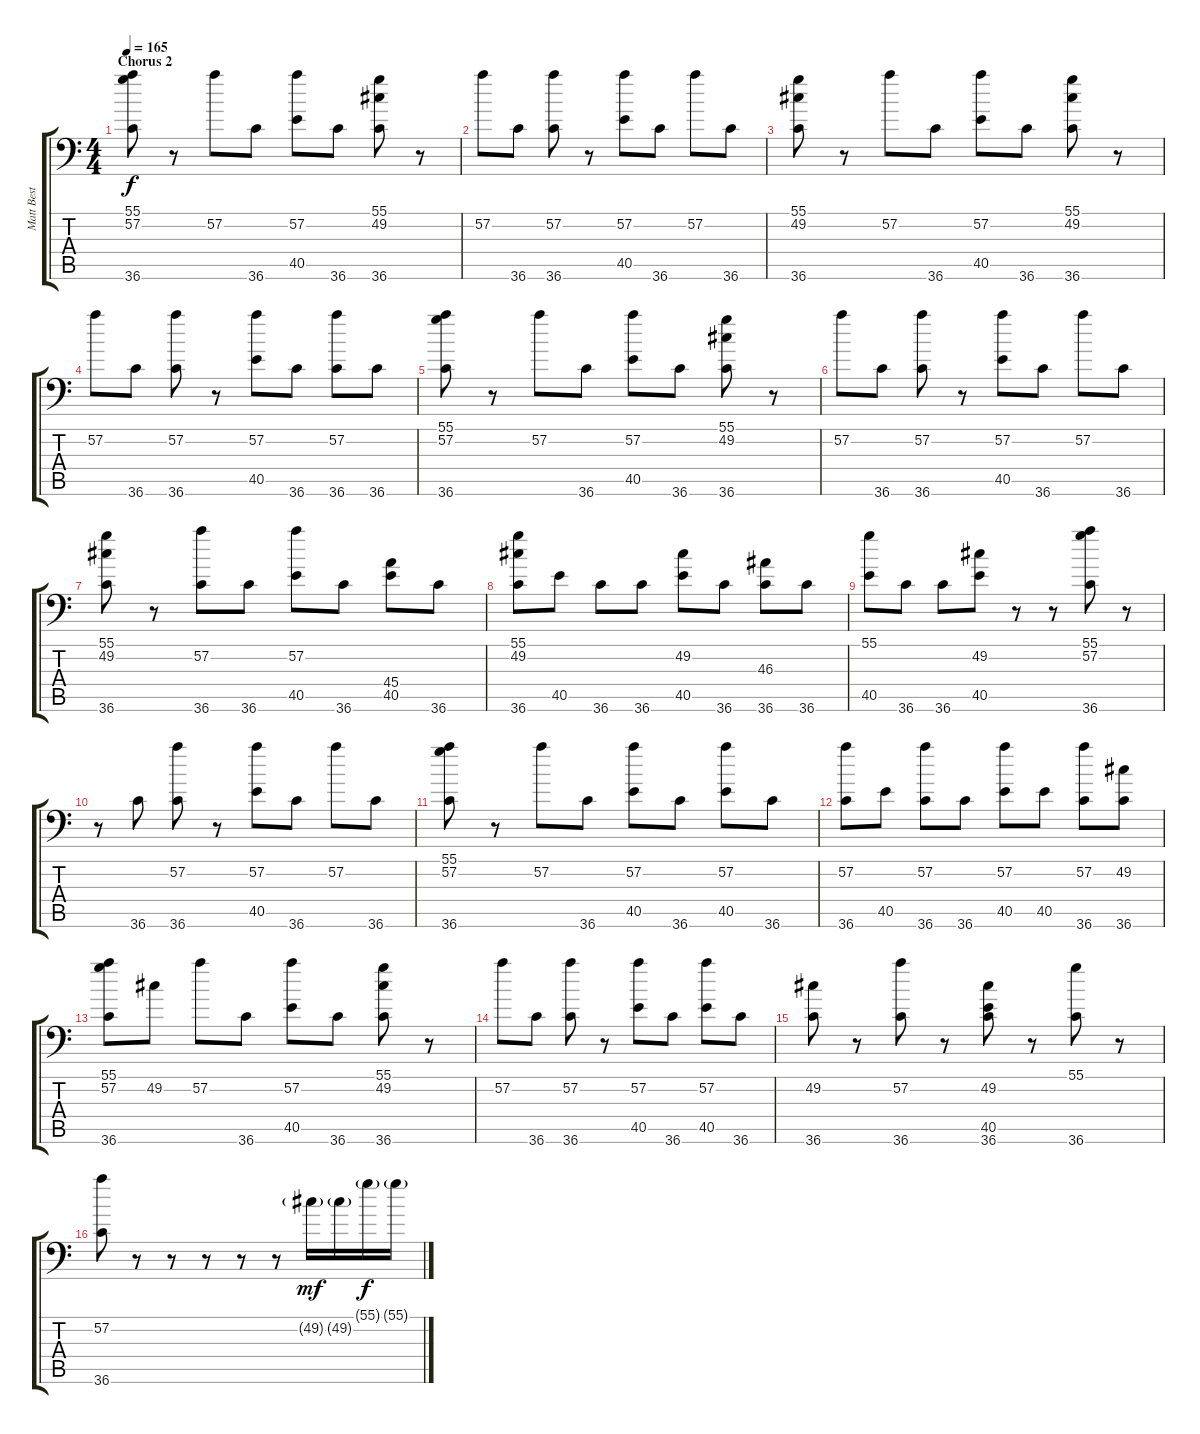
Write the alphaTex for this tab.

\track ("Matt Best" "Matt Best") {instrument acousticgrandpiano}
\staff {score tabs}
\tuning (C-1 C-1 C-1 C-1 C-1 C-1) {hide}
\ts (4 4)
\section ("" "Chorus 2")
\tempo 165
\clef f4
\ks c
(55.1 57.2 36.6).8{dy f} r.8 57.2.8 36.6.8 (57.2 40.5).8 36.6.8 (55.1 49.2 36.6).8 r.8 |
57.2.8 36.6.8 (57.2 36.6).8 r.8 (57.2 40.5).8 36.6.8 57.2.8 36.6.8 |
(55.1 49.2 36.6).8 r.8 57.2.8 36.6.8 (57.2 40.5).8 36.6.8 (55.1 49.2 36.6).8 r.8 |
57.2.8 36.6.8 (57.2 36.6).8 r.8 (57.2 40.5).8 36.6.8 (57.2 36.6).8 36.6.8 |
(55.1 57.2 36.6).8 r.8 57.2.8 36.6.8 (57.2 40.5).8 36.6.8 (55.1 49.2 36.6).8 r.8 |
57.2.8 36.6.8 (57.2 36.6).8 r.8 (57.2 40.5).8 36.6.8 57.2.8 36.6.8 |
(55.1 49.2 36.6).8 r.8 (57.2 36.6).8 36.6.8 (57.2 40.5).8 36.6.8 (45.4 40.5).8 36.6.8 |
(55.1 49.2 36.6).8 40.5.8 36.6.8 36.6.8 (49.2 40.5).8 36.6.8 (46.3 36.6).8 36.6.8 |
(55.1 40.5).8 36.6.8 36.6.8 (49.2 40.5).8 r.8 r.8 (55.1 57.2 36.6).8 r.8 |
r.8 36.6.8 (57.2 36.6).8 r.8 (57.2 40.5).8 36.6.8 57.2.8 36.6.8 |
(55.1 57.2 36.6).8 r.8 57.2.8 36.6.8 (57.2 40.5).8 36.6.8 (57.2 40.5).8 36.6.8 |
(57.2 36.6).8 40.5.8 (57.2 36.6).8 36.6.8 (57.2 40.5).8 40.5.8 (57.2 36.6).8 (49.2 36.6).8 |
(55.1 57.2 36.6).8 49.2.8 57.2.8 36.6.8 (57.2 40.5).8 36.6.8 (55.1 49.2 36.6).8 r.8 |
57.2.8 36.6.8 (57.2 36.6).8 r.8 (57.2 40.5).8 36.6.8 (57.2 40.5).8 36.6.8 |
(49.2 36.6).8 r.8 (57.2 36.6).8 r.8 (49.2 40.5 36.6).8 r.8 (55.1 36.6).8 r.8 |
(57.2 36.6).8 r.8 r.8 r.8 r.8 r.8 49.2{g}.16{dy mf} 49.2{g}.16 55.1{g}.16{dy f} 55.1{g}.16
